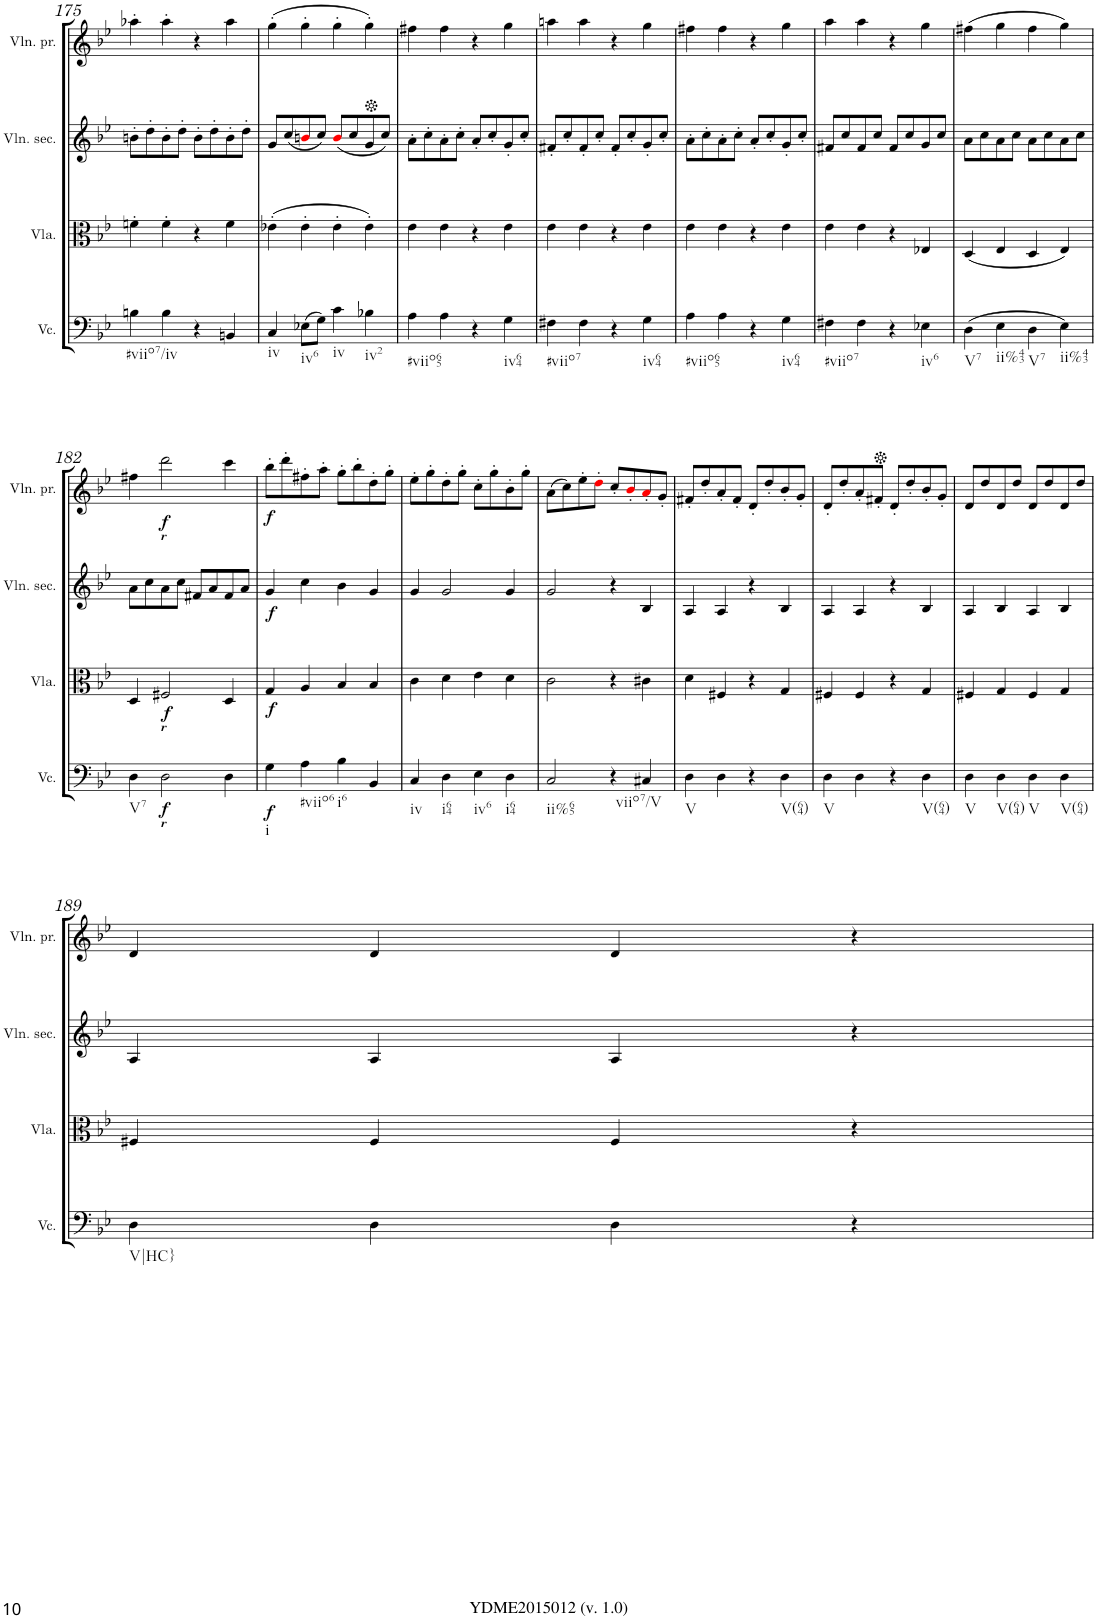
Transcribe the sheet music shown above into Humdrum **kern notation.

**kern	**dynam	**kern	**dynam	**kern	**dynam	**kern	**dynam
*part4	*part4	*part3	*part3	*part2	*part2	*part1	*part1
*staff4	*staff4	*staff3	*staff3	*staff2	*staff2	*staff1	*staff1
*I"Violoncelle	*	*I"Viola	*	*I"Violino secondo	*	*I"Violino primo	*
*I'Vc.	*	*I'Vla.	*	*I'Vln. sec.	*	*I'Vln. pr.	*
!!LO:PB:g=z
*clefF4	*	*clefC3	*	*clefG2	*	*clefG2	*
*k[b-e-]	*	*k[b-e-]	*	*k[b-e-]	*	*k[b-e-]	*
*M2/2	*	*M2/2	*	*M2/2	*	*M2/2	*
=175	=175	=175	=175	=175	=175	=175	=175
!LO:TX:b:t=#viio7/iv	!	!	!	!	!	!	!
4Bn\	.	4fn'\	.	8bn'\L	.	4aa-X'\	.
.	.	.	.	8dd'\	.	.	.
4B\	.	4f'\	.	8b'\	.	4aa-'\	.
.	.	.	.	8dd'\J	.	.	.
4r	.	4r	.	8b'\L	.	4r	.
.	.	.	.	8dd'\	.	.	.
4BBn/	.	4f\	.	8b'\	.	4aa-\	.
.	.	.	.	8dd'\J	.	.	.
=176	=176	=176	=176	=176	=176	=176	=176
!LO:TX:b:t=iv	!	!	!	!	!	!	!
4C/	.	(>4e-X'\	.	8g/L	.	(>4gg'\	.
.	.	.	.	(<8cc/	.	.	.
!LO:TX:b:t=iv6	!	!	!	!	!	!	!
(>8E-X\L	.	4e-'\	.	8bni/	.	4gg'\	.
8G\J)	.	.	.	8cc/J)	.	.	.
!LO:TX:b:t=iv	!	!	!	!	!	!	!
4c\	.	4e-'\	.	(<8bi/L	.	4gg'\	.
.	.	.	.	8cc/	.	.	.
!LO:TX:b:t=iv2	!	!	!	!	!	!	!
4B-X\	.	4e-'\)	.	8g/	.	4gg'\)	.
.	.	.	.	8cc/J)	.	.	.
=177	=177	=177	=177	=177	=177	=177	=177
!LO:TX:b:t=#viio65	!	!	!	!	!	!	!
4A\	.	4e-\	.	8a'\L	.	4ff#X\	.
.	.	.	.	8cc'\	.	.	.
4A\	.	4e-\	.	8a'\	.	4ff#\	.
.	.	.	.	8cc'\J	.	.	.
4r	.	4r	.	8a'/L	.	4r	.
.	.	.	.	8cc'/	.	.	.
!LO:TX:b:t=iv64	!	!	!	!	!	!	!
4G\	.	4e-\	.	8g'/	.	4gg\	.
.	.	.	.	8cc'/J	.	.	.
=178	=178	=178	=178	=178	=178	=178	=178
!LO:TX:b:t=#viio7	!	!	!	!	!	!	!
4F#X\	.	4e-\	.	8f#X'/L	.	4aan\	.
.	.	.	.	8cc'/	.	.	.
4F#\	.	4e-\	.	8f#'/	.	4aa\	.
.	.	.	.	8cc'/J	.	.	.
4r	.	4r	.	8f#'/L	.	4r	.
.	.	.	.	8cc'/	.	.	.
!LO:TX:b:t=iv64	!	!	!	!	!	!	!
4G\	.	4e-\	.	8g'/	.	4gg\	.
.	.	.	.	8cc'/J	.	.	.
=179	=179	=179	=179	=179	=179	=179	=179
!LO:TX:b:t=#viio65	!	!	!	!	!	!	!
4A\	.	4e-\	.	8a'\L	.	4ff#X\	.
.	.	.	.	8cc'\	.	.	.
4A\	.	4e-\	.	8a'\	.	4ff#\	.
.	.	.	.	8cc'\J	.	.	.
4r	.	4r	.	8a'/L	.	4r	.
.	.	.	.	8cc'/	.	.	.
!LO:TX:b:t=iv64	!	!	!	!	!	!	!
4G\	.	4e-\	.	8g'/	.	4gg\	.
.	.	.	.	8cc'/J	.	.	.
=180	=180	=180	=180	=180	=180	=180	=180
!LO:TX:b:t=#viio7	!	!	!	!	!	!	!
4F#X\	.	4e-\	.	8f#X/L	.	4aa\	.
.	.	.	.	8cc/	.	.	.
4F#\	.	4e-\	.	8f#/	.	4aa\	.
.	.	.	.	8cc/J	.	.	.
4r	.	4r	.	8f#/L	.	4r	.
.	.	.	.	8cc/	.	.	.
!LO:TX:b:t=iv6	!	!	!	!	!	!	!
4E-X\	.	4E-X/	.	8g/	.	4gg\	.
.	.	.	.	8cc/J	.	.	.
=181	=181	=181	=181	=181	=181	=181	=181
!LO:TX:b:t=V7	!	!	!	!	!	!	!
(>4D\	.	(<4D/	.	8a\L	.	(>4ff#X\	.
.	.	.	.	8cc\	.	.	.
!LO:TX:b:t=ii%43	!	!	!	!	!	!	!
4E-\	.	4E-/	.	8a\	.	4gg\	.
.	.	.	.	8cc\J	.	.	.
!LO:TX:b:t=V7	!	!	!	!	!	!	!
4D\	.	4D/	.	8a\L	.	4ff#\	.
.	.	.	.	8cc\	.	.	.
!LO:TX:b:t=ii%43	!	!	!	!	!	!	!
4E-\)	.	4E-/)	.	8a\	.	4gg\)	.
.	.	.	.	8cc\J	.	.	.
!!LO:LB:g=z
=182	=182	=182	=182	=182	=182	=182	=182
!LO:TX:b:t=V7	!	!	!	!	!	!	!
4D\	.	4D/	.	8a\L	.	4ff#X\	.
.	.	.	.	8cc\	.	.	.
!	!	!	!	!	!	!LO:TX:b:Bi:t=r	!
!	!	!LO:TX:b:Bi:t=r	!	!	!	!	!
!LO:TX:b:Bi:t=r	!	!	!	!	!	!	!
!	!LO:DY:b	!	!LO:DY:b	!	!	!	!LO:DY:b
2D\	f	2F#X/	f	8a\	.	2ddd\	f
.	.	.	.	8cc\J	.	.	.
.	.	.	.	8f#X/L	.	.	.
.	.	.	.	8a/	.	.	.
4D\	.	4D/	.	8f#/	.	4ccc\	.
.	.	.	.	8a/J	.	.	.
=183	=183	=183	=183	=183	=183	=183	=183
!LO:TX:b:t=i	!	!	!	!	!	!	!
!	!LO:DY:b	!	!LO:DY:b	!	!LO:DY:b	!	!LO:DY:b
4G\	f	4G/	f	4g/	f	8bb-'\L	f
.	.	.	.	.	.	8ddd'\	.
!LO:TX:b:t=#viio6	!	!	!	!	!	!	!
4A\	.	4A/	.	4cc\	.	8ff#X'\	.
.	.	.	.	.	.	8aa'\J	.
!LO:TX:b:t=i6	!	!	!	!	!	!	!
4B-\	.	4B-/	.	4b-\	.	8gg'\L	.
.	.	.	.	.	.	8bb-'\	.
4BB-/	.	4B-/	.	4g/	.	8dd'\	.
.	.	.	.	.	.	8gg'\J	.
=184	=184	=184	=184	=184	=184	=184	=184
!LO:TX:b:t=iv	!	!	!	!	!	!	!
4C/	.	4c\	.	4g/	.	8ee-'\L	.
.	.	.	.	.	.	8gg'\	.
!LO:TX:b:t=i64	!	!	!	!	!	!	!
4D\	.	4d\	.	2g/	.	8dd'\	.
.	.	.	.	.	.	8gg'\J	.
!LO:TX:b:t=iv6	!	!	!	!	!	!	!
4E-\	.	4e-\	.	.	.	8cc'\L	.
.	.	.	.	.	.	8gg'\	.
!LO:TX:b:t=i64	!	!	!	!	!	!	!
4D\	.	4d\	.	4g/	.	8b-'\	.
.	.	.	.	.	.	8gg'\J	.
=185	=185	=185	=185	=185	=185	=185	=185
!LO:TX:b:t=ii%65	!	!	!	!	!	!	!
2C/	.	2c\	.	2g/	.	(>8a\L	.
.	.	.	.	.	.	8cc\)	.
.	.	.	.	.	.	8ee-'\	.
.	.	.	.	.	.	8dd'i\J	.
4r	.	4r	.	4r	.	8cc'/L	.
.	.	.	.	.	.	8b-'i/	.
!LO:TX:b:t=viio7/V	!	!	!	!	!	!	!
4C#X/	.	4c#X\	.	4B-/	.	8a'i/	.
.	.	.	.	.	.	8g'/J	.
=186	=186	=186	=186	=186	=186	=186	=186
!LO:TX:b:t=V	!	!	!	!	!	!	!
4D\	.	4d\	.	4A/	.	8f#X'/L	.
.	.	.	.	.	.	8dd'/	.
4D\	.	4F#X/	.	4A/	.	8a'/	.
.	.	.	.	.	.	8f#'/J	.
4r	.	4r	.	4r	.	8d'/L	.
.	.	.	.	.	.	8dd'/	.
!LO:TX:b:t=V(64)	!	!	!	!	!	!	!
4D\	.	4G/	.	4B-/	.	8b-'/	.
.	.	.	.	.	.	8g'/J	.
=187	=187	=187	=187	=187	=187	=187	=187
!LO:TX:b:t=V	!	!	!	!	!	!	!
4D\	.	4F#X/	.	4A/	.	8d'/L	.
.	.	.	.	.	.	8dd'/	.
4D\	.	4F#/	.	4A/	.	8a'/	.
.	.	.	.	.	.	8f#X'/J	.
4r	.	4r	.	4r	.	8d'/L	.
.	.	.	.	.	.	8dd'/	.
!LO:TX:b:t=V(64)	!	!	!	!	!	!	!
4D\	.	4G/	.	4B-/	.	8b-'/	.
.	.	.	.	.	.	8g'/J	.
=188	=188	=188	=188	=188	=188	=188	=188
!LO:TX:b:t=V	!	!	!	!	!	!	!
4D\	.	4F#X/	.	4A/	.	8d/L	.
.	.	.	.	.	.	8dd/	.
!LO:TX:b:t=V(64)	!	!	!	!	!	!	!
4D\	.	4G/	.	4B-/	.	8d/	.
.	.	.	.	.	.	8dd/J	.
!LO:TX:b:t=V	!	!	!	!	!	!	!
4D\	.	4F#/	.	4A/	.	8d/L	.
.	.	.	.	.	.	8dd/	.
!LO:TX:b:t=V(64)	!	!	!	!	!	!	!
4D\	.	4G/	.	4B-/	.	8d/	.
.	.	.	.	.	.	8dd/J	.
!!LO:LB:g=z
=189	=189	=189	=189	=189	=189	=189	=189
!LO:TX:b:t=V|HC}	!	!	!	!	!	!	!
4D\	.	4F#X/	.	4A/	.	4d/	.
4D\	.	4F#/	.	4A/	.	4d/	.
4D\	.	4F#/	.	4A/	.	4d/	.
4r	.	4r	.	4r	.	4r	.
=	=	=	=	=	=	=	=
*-	*-	*-	*-	*-	*-	*-	*-
